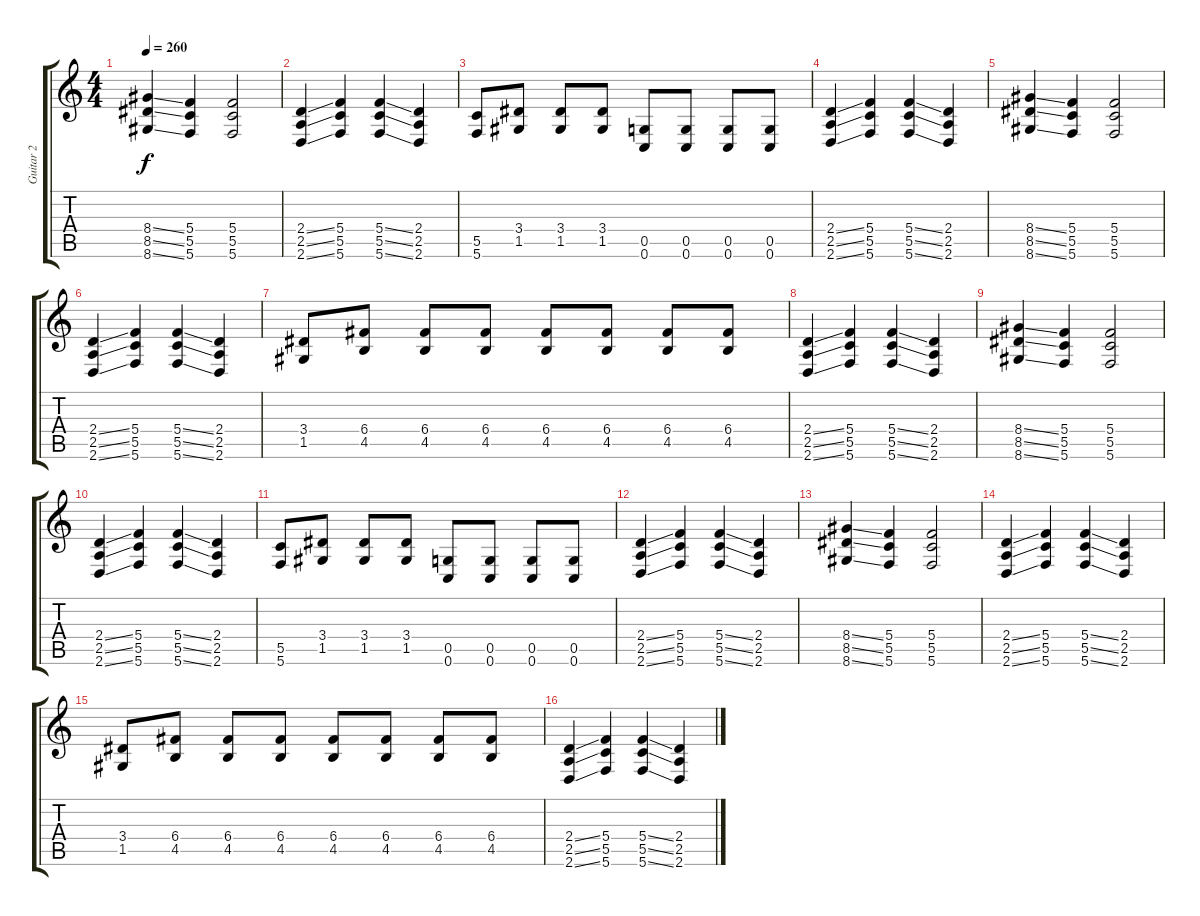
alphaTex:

\track ("Guitar 2" "Guitar 2") {instrument distortionguitar}
\staff {score tabs}
\tuning (D4 A3 F3 C3 G2 C2) {hide}
\ts (4 4)
\tempo 260
\clef g2
\ks c
(8.4{ss} 8.5{ss} 8.6{ss}).4{dy f} (5.4 5.5 5.6).4 (5.4 5.5 5.6).2 |
(2.4{ss} 2.5{ss} 2.6{ss}).4 (5.4 5.5 5.6).4 (5.4{ss} 5.5{ss} 5.6{ss}).4 (2.4 2.5 2.6).4 |
(5.5 5.6).8 (3.4 1.5).8 (3.4 1.5).8 (3.4 1.5).8 (0.5 0.6).8 (0.5 0.6).8 (0.5 0.6).8 (0.5 0.6).8 |
(2.4{ss} 2.5{ss} 2.6{ss}).4 (5.4 5.5 5.6).4 (5.4{ss} 5.5{ss} 5.6{ss}).4 (2.4 2.5 2.6).4 |
(8.4{ss} 8.5{ss} 8.6{ss}).4 (5.4 5.5 5.6).4 (5.4 5.5 5.6).2 |
(2.4{ss} 2.5{ss} 2.6{ss}).4 (5.4 5.5 5.6).4 (5.4{ss} 5.5{ss} 5.6{ss}).4 (2.4 2.5 2.6).4 |
(3.4 1.5).8 (6.4 4.5).8 (6.4 4.5).8 (6.4 4.5).8 (6.4 4.5).8 (6.4 4.5).8 (6.4 4.5).8 (6.4 4.5).8 |
(2.4{ss} 2.5{ss} 2.6{ss}).4 (5.4 5.5 5.6).4 (5.4{ss} 5.5{ss} 5.6{ss}).4 (2.4 2.5 2.6).4 |
(8.4{ss} 8.5{ss} 8.6{ss}).4 (5.4 5.5 5.6).4 (5.4 5.5 5.6).2 |
(2.4{ss} 2.5{ss} 2.6{ss}).4 (5.4 5.5 5.6).4 (5.4{ss} 5.5{ss} 5.6{ss}).4 (2.4 2.5 2.6).4 |
(5.5 5.6).8 (3.4 1.5).8 (3.4 1.5).8 (3.4 1.5).8 (0.5 0.6).8 (0.5 0.6).8 (0.5 0.6).8 (0.5 0.6).8 |
(2.4{ss} 2.5{ss} 2.6{ss}).4 (5.4 5.5 5.6).4 (5.4{ss} 5.5{ss} 5.6{ss}).4 (2.4 2.5 2.6).4 |
(8.4{ss} 8.5{ss} 8.6{ss}).4 (5.4 5.5 5.6).4 (5.4 5.5 5.6).2 |
(2.4{ss} 2.5{ss} 2.6{ss}).4 (5.4 5.5 5.6).4 (5.4{ss} 5.5{ss} 5.6{ss}).4 (2.4 2.5 2.6).4 |
(3.4 1.5).8 (6.4 4.5).8 (6.4 4.5).8 (6.4 4.5).8 (6.4 4.5).8 (6.4 4.5).8 (6.4 4.5).8 (6.4 4.5).8 |
(2.4{ss} 2.5{ss} 2.6{ss}).4 (5.4 5.5 5.6).4 (5.4{ss} 5.5{ss} 5.6{ss}).4 (2.4 2.5 2.6).4
